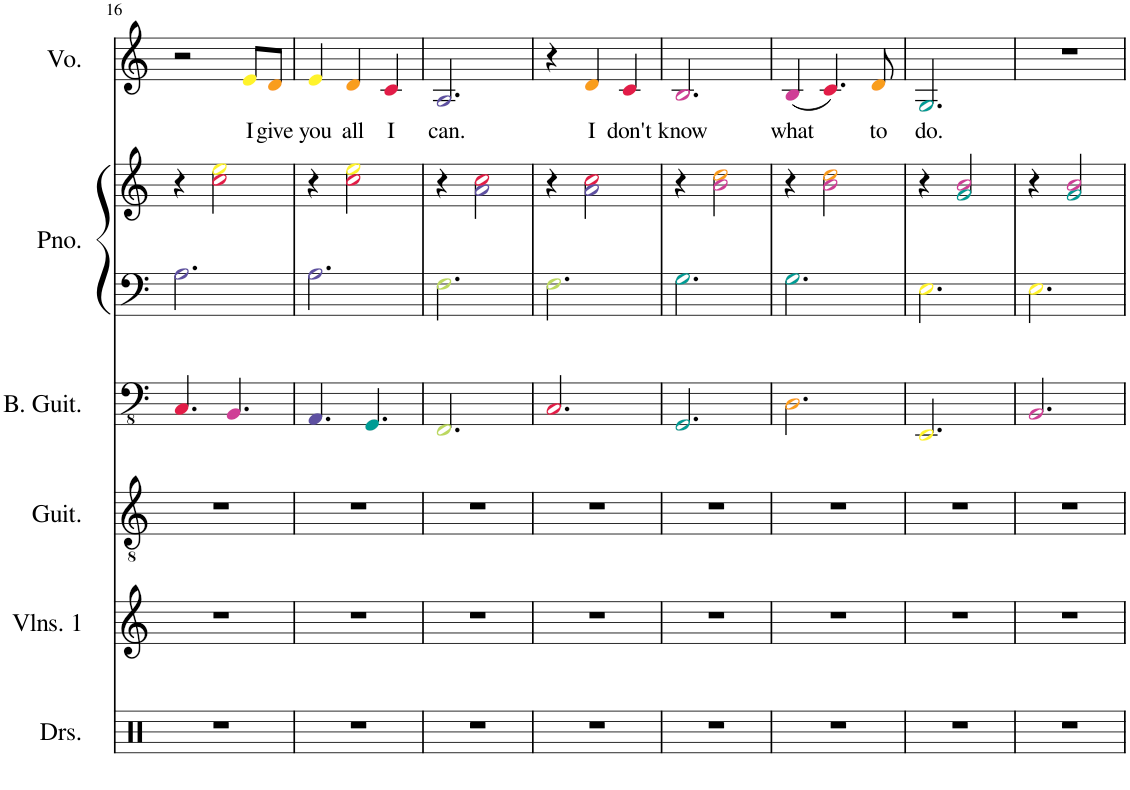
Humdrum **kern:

**kern	**kern	**kern	**kern	**kern	**kern	**kern	**text
*part6	*part5	*part4	*part3	*part2	*part2	*part1	*part1
*staff7	*staff6	*staff5	*staff4	*staff3	*staff2	*staff1	*staff1
*I"Drumset	*I"Violins 1	*I"Guitar	*I"Bass Guitar	*I"Piano	*	*I"Voice	*
*I'Drs.	*I'Vlns. 1	*I'Guit.	*I'B. Guit.	*I'Pno.	*	*I'Vo.	*
!!LO:PB:g=z
*clefX	*clefG2	*clefGv2	*clefFv4	*clefF4	*clefG2	*clefG2	*
*k[]	*k[]	*k[]	*k[]	*k[]	*k[]	*k[]	*
*M3/4	*M3/4	*M3/4	*M3/4	*M3/4	*M3/4	*M3/4	*
=16	=16	=16	=16	=16	=16	=16	=16
2.r	2.r	2.r	4.CCi/	2.Aj\	4r	2r	.
.	.	.	.	.	2cci\ 2eeZ\	.	.
.	.	.	4.BBBV/	.	.	.	.
!	!	!	!	!	!	!	!LO:LY:b
.	.	.	.	.	.	8eZ/L	I
!	!	!	!	!	!	!	!LO:LY:b
.	.	.	.	.	.	8dN/J	give
=17	=17	=17	=17	=17	=17	=17	=17
!	!	!	!	!	!	!	!LO:LY:b
2.r	2.r	2.r	4.AAAj/	2.Aj\	4r	4eZ/	you
!	!	!	!	!	!	!	!LO:LY:b
.	.	.	.	.	2cci\ 2eeZ\	4dN/	all
.	.	.	4.GGGl/	.	.	.	.
!	!	!	!	!	!	!	!LO:LY:b
.	.	.	.	.	.	4ci/	I
=18	=18	=18	=18	=18	=18	=18	=18
!	!	!	!	!	!	!	!LO:LY:b
2.r	2.r	2.r	2.FFF!/	2.F!\	4r	2.Aj/	can.
.	.	.	.	.	2aj\ 2cci\	.	.
=19	=19	=19	=19	=19	=19	=19	=19
2.r	2.r	2.r	2.CCi/	2.F!\	4r	4r	.
!	!	!	!	!	!	!	!LO:LY:b
.	.	.	.	.	2aj\ 2cci\	4dN/	I
!	!	!	!	!	!	!	!LO:LY:b
.	.	.	.	.	.	4ci/	don't
=20	=20	=20	=20	=20	=20	=20	=20
!	!	!	!	!	!	!	!LO:LY:b
2.r	2.r	2.r	2.GGGl/	2.Gl\	4r	2.BV/	know
.	.	.	.	.	2bV\ 2ddN\	.	.
=21	=21	=21	=21	=21	=21	=21	=21
!	!	!	!	!	!	!	!LO:LY:b
2.r	2.r	2.r	2.DDN\	2.Gl\	4r	(4BV/	what
.	.	.	.	.	2bV\ 2ddN\	4.ci/)	.
!	!	!	!	!	!	!	!LO:LY:b
.	.	.	.	.	.	8dN/	to
=22	=22	=22	=22	=22	=22	=22	=22
!	!	!	!	!	!	!	!LO:LY:b
2.r	2.r	2.r	2.EEEZ/	2.EZ\	4r	2.Gl/	do.
.	.	.	.	.	2gl/ 2bV/	.	.
=23	=23	=23	=23	=23	=23	=23	=23
2.r	2.r	2.r	2.BBBV/	2.EZ\	4r	2.r	.
.	.	.	.	.	2gl/ 2bV/	.	.
=	=	=	=	=	=	=	=
*-	*-	*-	*-	*-	*-	*-	*-
